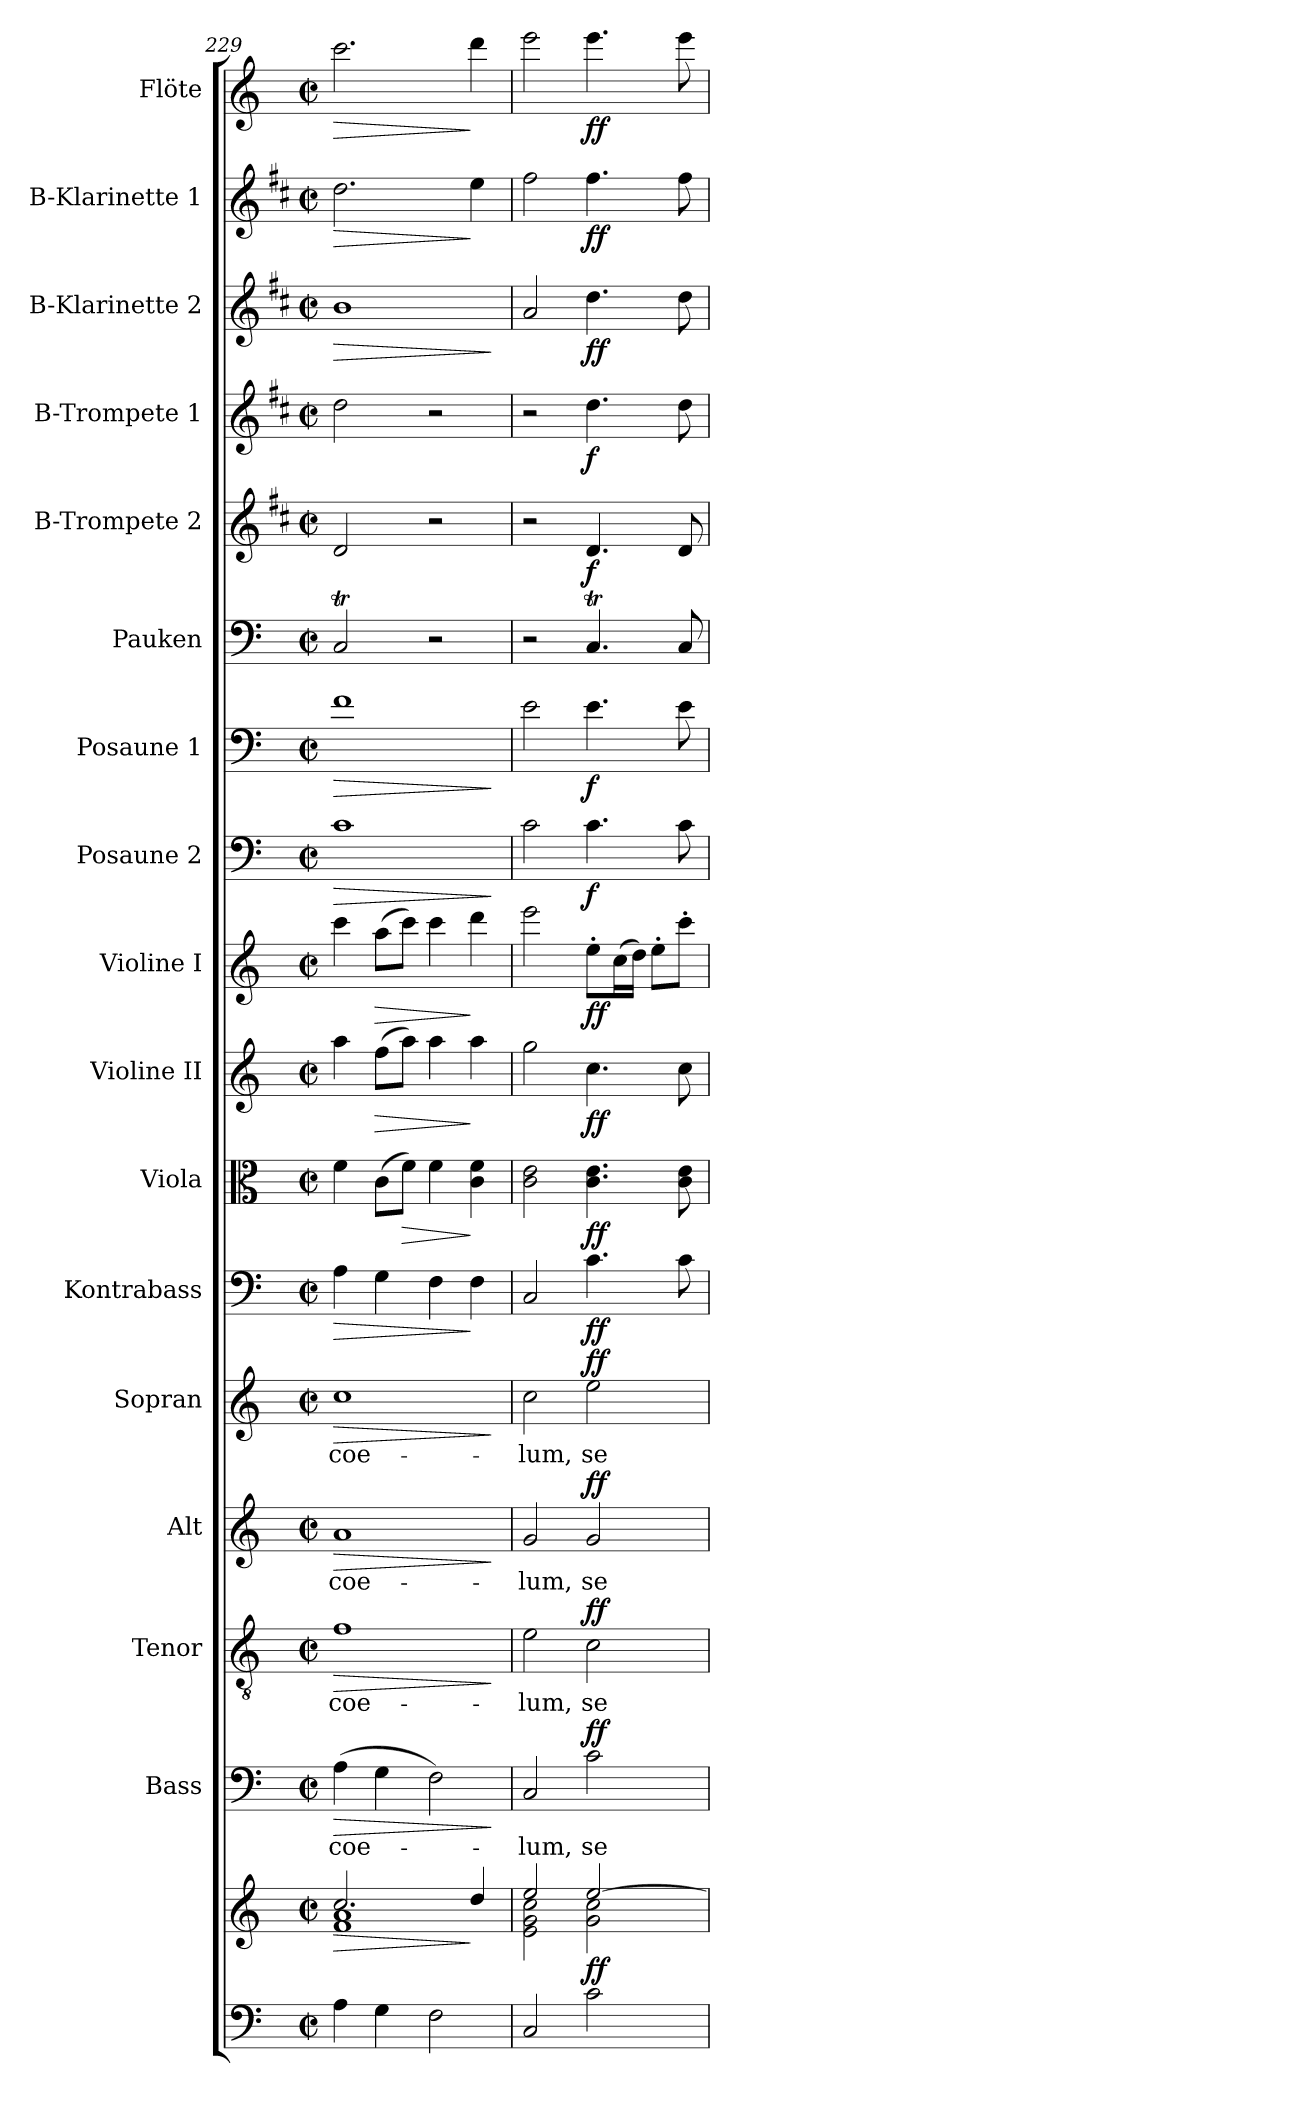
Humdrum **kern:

**kern	**kern	**dynam	**kern	**text	**dynam	**kern	**text	**dynam	**kern	**text	**dynam	**kern	**text	**dynam	**kern	**dynam	**kern	**dynam	**kern	**dynam	**kern	**dynam	**kern	**dynam	**kern	**dynam	**kern	**kern	**dynam	**kern	**dynam	**kern	**dynam	**kern	**dynam	**kern	**dynam
*part17	*part17	*part17	*part16	*part16	*part16	*part15	*part15	*part15	*part14	*part14	*part14	*part13	*part13	*part13	*part12	*part12	*part11	*part11	*part10	*part10	*part9	*part9	*part8	*part8	*part7	*part7	*part6	*part5	*part5	*part4	*part4	*part3	*part3	*part2	*part2	*part1	*part1
*staff18	*staff17	*staff17/18	*staff16	*staff16	*staff16	*staff15	*staff15	*staff15	*staff14	*staff14	*staff14	*staff13	*staff13	*staff13	*staff12	*staff12	*staff11	*staff11	*staff10	*staff10	*staff9	*staff9	*staff8	*staff8	*staff7	*staff7	*staff6	*staff5	*staff5	*staff4	*staff4	*staff3	*staff3	*staff2	*staff2	*staff1	*staff1
*	*	*	*I"Bass	*	*	*I"Tenor	*	*	*I"Alt	*	*	*I"Sopran	*	*	*I"Kontrabass	*	*I"Viola	*	*I"Violine II	*	*I"Violine I	*	*I"Posaune 2	*	*I"Posaune 1	*	*I"Pauken	*I"B-Trompete 2	*	*I"B-Trompete 1	*	*I"B-Klarinette 2	*	*I"B-Klarinette 1	*	*I"Flöte	*
*	*	*	*I'B.	*	*	*I'T.	*	*	*I'A.	*	*	*I'S.	*	*	*I'Kb.	*	*I'Vla.	*	*I'Vl. II	*	*I'Vl. I	*	*I'Pos. 2	*	*I'Pos. 1	*	*I'Pk.	*I'B Trp. 2	*	*I'B Trp. 1	*	*I'B Kl. 2	*	*I'B Kl. 1	*	*I'Fl.	*
*clefF4	*clefG2	*	*clefF4	*	*	*clefGv2	*	*	*clefG2	*	*	*clefG2	*	*	*clefF4	*	*clefC3	*	*clefG2	*	*clefG2	*	*clefF4	*	*clefF4	*	*clefF4	*clefG2	*	*clefG2	*	*clefG2	*	*clefG2	*	*clefG2	*
*	*	*	*	*	*	*	*	*	*	*	*	*	*	*	*ITrd7c12	*	*	*	*	*	*	*	*	*	*	*	*	*ITrd1c2	*	*ITrd1c2	*	*ITrd1c2	*	*ITrd1c2	*	*	*
*k[]	*k[]	*	*k[]	*	*	*k[]	*	*	*k[]	*	*	*k[]	*	*	*k[]	*	*k[]	*	*k[]	*	*k[]	*	*k[]	*	*k[]	*	*k[]	*k[]	*	*k[]	*	*k[]	*	*k[]	*	*k[]	*
*C:	*C:	*	*C:	*	*	*C:	*	*	*C:	*	*	*C:	*	*	*C:	*	*C:	*	*C:	*	*C:	*	*C:	*	*C:	*	*C:	*C:	*	*C:	*	*C:	*	*C:	*	*C:	*
*M2/2	*M2/2	*	*M2/2	*	*	*M2/2	*	*	*M2/2	*	*	*M2/2	*	*	*M2/2	*	*M2/2	*	*M2/2	*	*M2/2	*	*M2/2	*	*M2/2	*	*M2/2	*M2/2	*	*M2/2	*	*M2/2	*	*M2/2	*	*M2/2	*
*met(c|)	*met(c|)	*	*met(c|)	*	*	*met(c|)	*	*	*met(c|)	*	*	*met(c|)	*	*	*met(c|)	*	*met(c|)	*	*met(c|)	*	*met(c|)	*	*met(c|)	*	*met(c|)	*	*met(c|)	*met(c|)	*	*met(c|)	*	*met(c|)	*	*met(c|)	*	*met(c|)	*
=229	=229	=229	=229	=229	=229	=229	=229	=229	=229	=229	=229	=229	=229	=229	=229	=229	=229	=229	=229	=229	=229	=229	=229	=229	=229	=229	=229	=229	=229	=229	=229	=229	=229	=229	=229	=229	=229
!	!	!LO:HP:b	!	!LO:LY:b	!LO:HP:b	!	!LO:LY:b	!LO:HP:b	!	!LO:LY:b	!LO:HP:b	!	!LO:LY:b	!LO:HP:b	!	!LO:HP:b	!	!	!	!	!	!	!	!LO:HP:b	!	!LO:HP:b	!	!	!	!	!	!	!LO:HP:b	!	!LO:HP:b	!	!LO:HP:b
*	*^	*	*	*	*	*	*	*	*	*	*	*	*	*	*	*	*	*	*	*	*	*	*	*	*	*	*	*	*	*	*	*	*	*	*	*	*
4A\	2.cc/	1f 1a	>	(>4A\	coe-	>	1f	coe-	>	1a	coe-	>	1cc	coe-	>	4AA\	>	4f\	.	4aa\	.	4ccc\	.	1c	>	1f	>	2CT/	2c/	.	2cc\	.	1a	>	2.cc\	>	2.ccc\	>
!	!	!	!	!	!	!	!	!	!	!	!	!	!	!	!	!	!	!	!	!	!LO:HP:b	!	!LO:HP:b	!	!	!	!	!	!	!	!	!	!	!	!	!	!	!
4G\	.	.	.	4G\	.	.	.	.	.	.	.	.	.	.	.	4GG\	.	(>8c\L	.	(>8ff\L	>	(>8aa\L	>	.	.	.	.	.	.	.	.	.	.	.	.	.	.	.
!	!	!	!	!	!	!	!	!	!	!	!	!	!	!	!	!	!	!	!LO:HP:b	!	!	!	!	!	!	!	!	!	!	!	!	!	!	!	!	!	!	!
.	.	.	.	.	.	.	.	.	.	.	.	.	.	.	.	.	.	8f\J)	>	8aa\J)	.	8ccc\J)	.	.	.	.	.	.	.	.	.	.	.	.	.	.	.	.
2F\	.	.	.	2F\)	.	.	.	.	.	.	.	.	.	.	.	4FF\	.	4f\	.	4aa\	.	4ccc\	.	.	.	.	.	2r	2r	.	2r	.	.	.	.	.	.	.
.	4dd/	.	]	.	.	.	.	.	.	.	.	.	.	.	.	4FF\	]	4c\ 4f\	]	4aa\	]	4ddd\	]	.	.	.	.	.	.	.	.	.	.	.	4dd\	]	4ddd\	]
*	*v	*v	*	*	*	*	*	*	*	*	*	*	*	*	*	*	*	*	*	*	*	*	*	*	*	*	*	*	*	*	*	*	*	*	*	*	*	*
.	.	.	.	.	]	.	.	]	.	.	]	.	.	]	.	.	.	.	.	.	.	.	.	]	.	]	.	.	.	.	.	.	]	.	.	.	.
=230	=230	=230	=230	=230	=230	=230	=230	=230	=230	=230	=230	=230	=230	=230	=230	=230	=230	=230	=230	=230	=230	=230	=230	=230	=230	=230	=230	=230	=230	=230	=230	=230	=230	=230	=230	=230	=230
*	*^	*	*	*	*	*	*	*	*	*	*	*	*	*	*	*	*	*	*	*	*	*	*	*	*	*	*	*	*	*	*	*	*	*	*	*	*
!	!	!	!	!	!LO:LY:b	!	!	!LO:LY:b	!	!	!LO:LY:b	!	!	!LO:LY:b	!	!	!	!	!	!	!	!	!	!	!	!	!	!	!	!	!	!	!	!	!	!	!	!
2C/	2ee/	2e\ 2g\ 2cc\	.	2C/	-lum,	.	2e\	-lum,	.	2g/	-lum,	.	2cc\	-lum,	.	2CC/	.	2c\ 2e\	.	2gg\	.	2eee\	.	2c\	.	2e\	.	2r	2r	.	2r	.	2g/	.	2ee\	.	2eee\	.
!	!	!	!LO:DY:b	!	!LO:LY:b	!LO:DY:a	!	!LO:LY:b	!LO:DY:a	!	!LO:LY:b	!LO:DY:a	!	!LO:LY:b	!LO:DY:a	!	!LO:DY:b	!	!LO:DY:b	!	!LO:DY:b	!	!LO:DY:b	!	!LO:DY:b	!	!LO:DY:b	!	!	!LO:DY:b	!	!LO:DY:b	!	!LO:DY:b	!	!LO:DY:b	!	!LO:DY:b
2c\	[>2ee/	2g\ 2cc\	ff	2c\	se-	ff	2c\	se-	ff	2g/	se-	ff	2ee\	se-	ff	4.C\	ff	4.c\ 4.e\	ff	4.cc\	ff	8ee'>\L	ff	4.c\	f	4.e\	f	4.CT/	4.c/	f	4.cc\	f	4.cc\	ff	4.ee\	ff	4.eee\	ff
.	.	.	.	.	.	.	.	.	.	.	.	.	.	.	.	.	.	.	.	.	.	(>16cc\L	.	.	.	.	.	.	.	.	.	.	.	.	.	.	.	.
.	.	.	.	.	.	.	.	.	.	.	.	.	.	.	.	.	.	.	.	.	.	16dd\JJ)	.	.	.	.	.	.	.	.	.	.	.	.	.	.	.	.
.	.	.	.	.	.	.	.	.	.	.	.	.	.	.	.	.	.	.	.	.	.	8ee'>\L	.	.	.	.	.	.	.	.	.	.	.	.	.	.	.	.
.	.	.	.	.	.	.	.	.	.	.	.	.	.	.	.	8C\	.	8c\ 8e\	.	8cc\	.	8ccc'>\J	.	8c\	.	8e\	.	8C/	8c/	.	8cc\	.	8cc\	.	8ee\	.	8eee\	.
*	*v	*v	*	*	*	*	*	*	*	*	*	*	*	*	*	*	*	*	*	*	*	*	*	*	*	*	*	*	*	*	*	*	*	*	*	*	*	*
=	=	=	=	=	=	=	=	=	=	=	=	=	=	=	=	=	=	=	=	=	=	=	=	=	=	=	=	=	=	=	=	=	=	=	=	=	=
*-	*-	*-	*-	*-	*-	*-	*-	*-	*-	*-	*-	*-	*-	*-	*-	*-	*-	*-	*-	*-	*-	*-	*-	*-	*-	*-	*-	*-	*-	*-	*-	*-	*-	*-	*-	*-	*-
